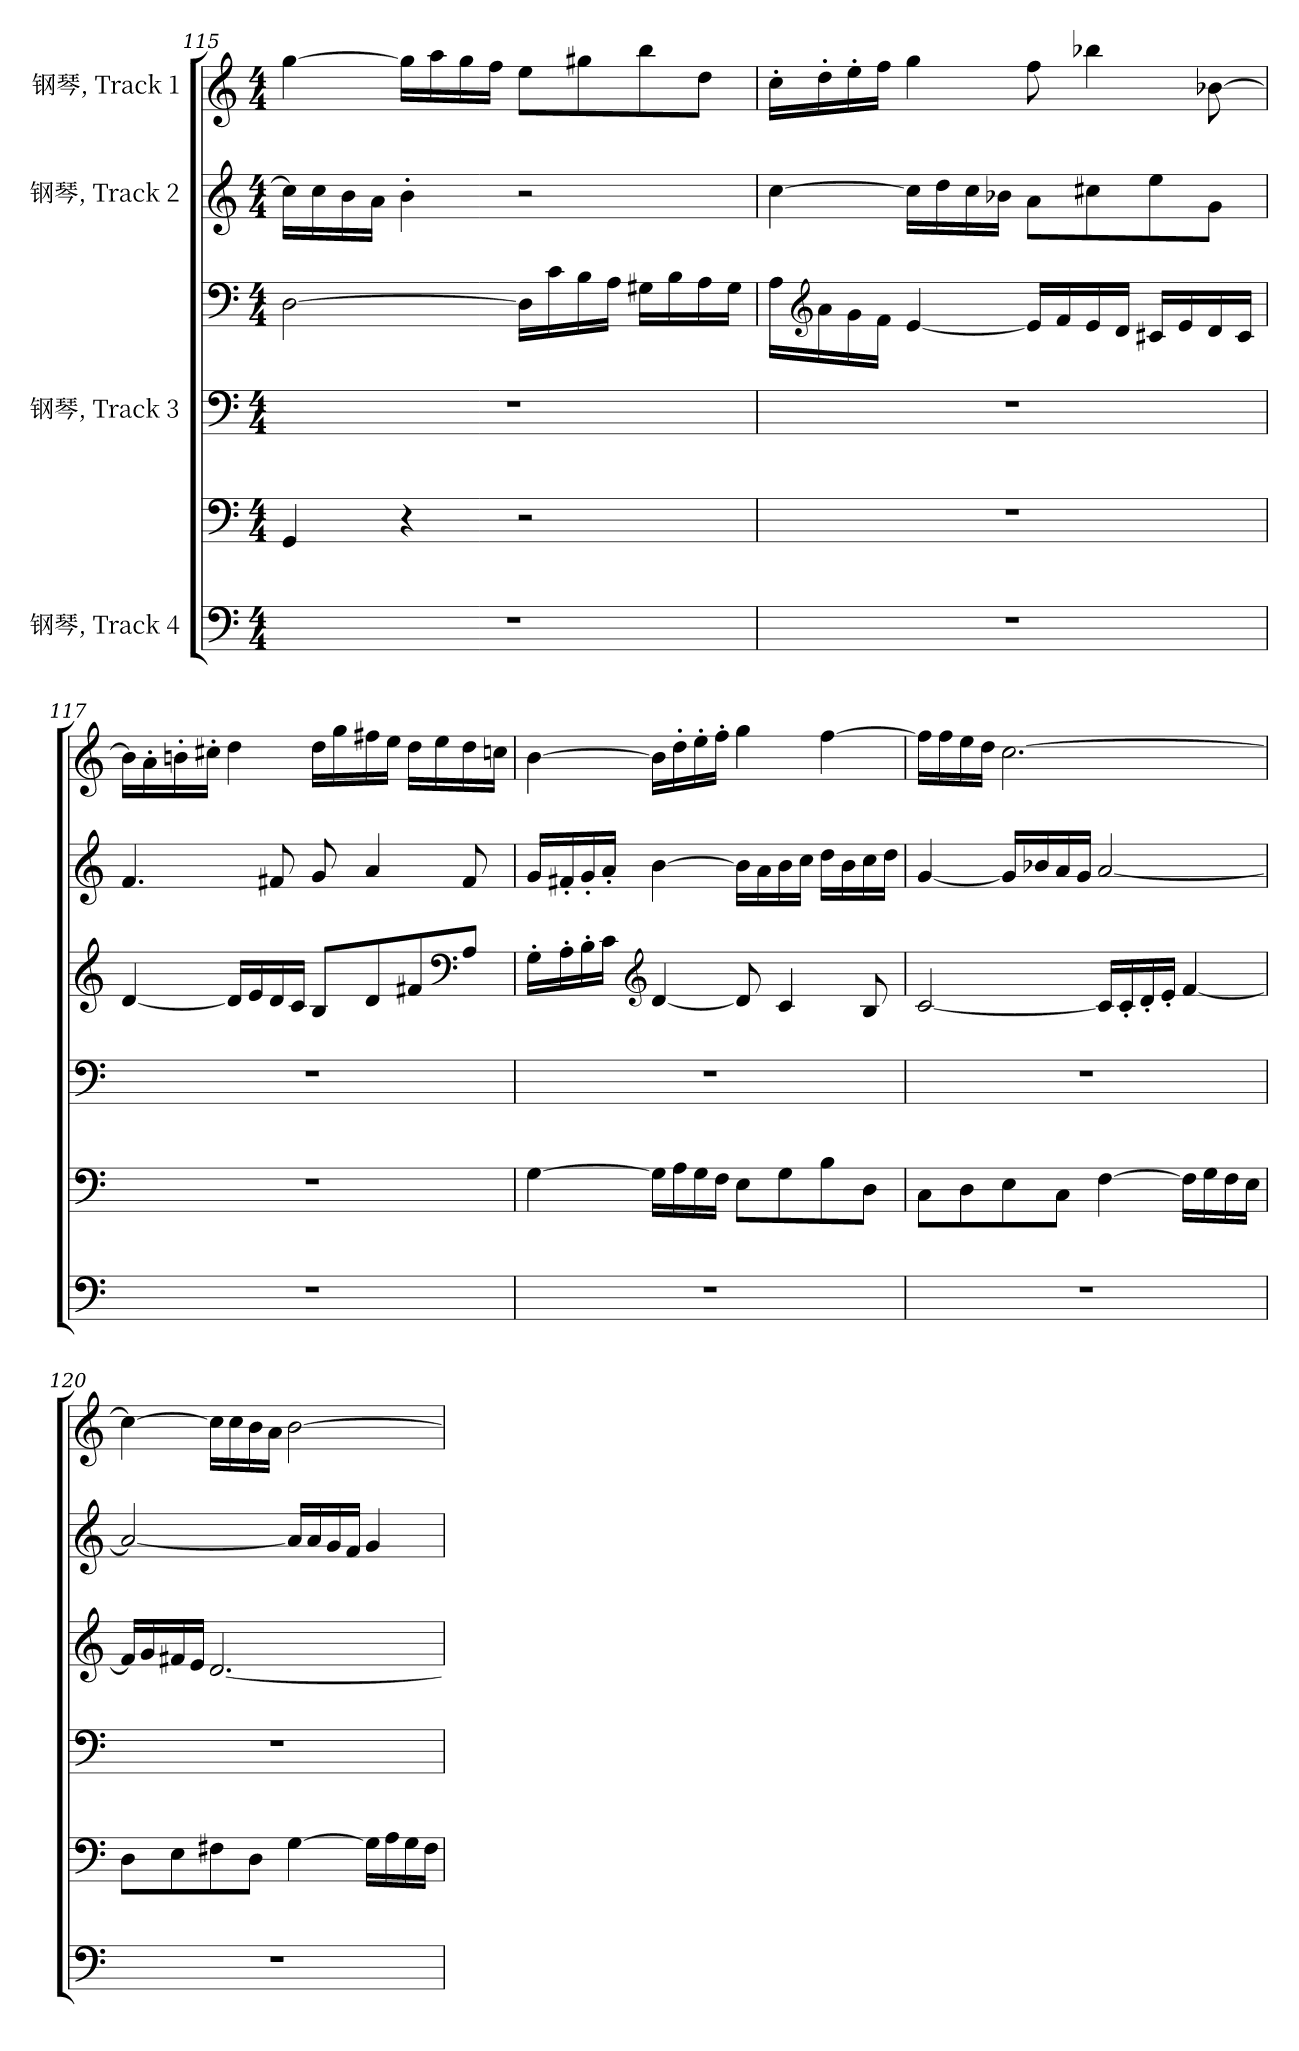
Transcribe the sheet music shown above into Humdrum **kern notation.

**kern	**kern	**kern	**kern	**kern	**kern
*part4	*part4	*part3	*part3	*part2	*part1
*staff6	*staff5	*staff4	*staff3	*staff2	*staff1
*I"钢琴, Track 4	*	*I"钢琴, Track 3	*	*I"钢琴, Track 2	*I"钢琴, Track 1
!!LO:LB:g=z
*clefF4	*clefF4	*clefF4	*clefF4	*clefG2	*clefG2
*k[]	*k[]	*k[]	*k[]	*k[]	*k[]
*M4/4	*M4/4	*M4/4	*M4/4	*M4/4	*M4/4
=115	=115	=115	=115	=115	=115
1r	4GG/	1r	[2D\	16cc\LL]	[4gg\
.	.	.	.	16cc\	.
.	.	.	.	16b\	.
.	.	.	.	16a\JJ	.
.	4r	.	.	4b'\	16gg\LL]
.	.	.	.	.	16aa\
.	.	.	.	.	16gg\
.	.	.	.	.	16ff\JJ
.	2r	.	16D\LL]	2r	8ee\L
.	.	.	16c\	.	.
.	.	.	16B\	.	8gg#X\
.	.	.	16A\JJ	.	.
*	*	*	*	*	*MM111
.	.	.	16G#X\LL	.	8bb\
.	.	.	16B\	.	.
.	.	.	16A\	.	8dd\J
.	.	.	16G#\JJ	.	.
=116	=116	=116	=116	=116	=116
1r	1r	1r	16A\LL	[4cc\	16cc'\LL
*	*	*	*clefG2	*	*
.	.	.	16a\	.	16dd'\
.	.	.	16g\	.	16ee'\
.	.	.	16f\JJ	.	16ff\JJ
.	.	.	[4e/	16cc\LL]	4gg\
.	.	.	.	16dd\	.
.	.	.	.	16cc\	.
.	.	.	.	16b-X\JJ	.
.	.	.	16e/LL]	8a\L	8ff\
.	.	.	16f/	.	.
.	.	.	16e/	8cc#X\	4bb-X\
.	.	.	16d/JJ	.	.
.	.	.	16c#X/LL	8ee\	.
.	.	.	16e/	.	.
.	.	.	16d/	8g\J	[8b-X\
.	.	.	16c#/JJ	.	.
!!LO:PB:g=z
=117	=117	=117	=117	=117	=117
1r	1r	1r	[4d/	4.f/	16b-\LL]
.	.	.	.	.	16a'\
.	.	.	.	.	16bn'\
.	.	.	.	.	16cc#X'\JJ
.	.	.	16d/LL]	.	4dd\
.	.	.	16e/	.	.
.	.	.	16d/	8f#X/	.
.	.	.	16c/JJ	.	.
.	.	.	8B/L	8g/	16dd\LL
.	.	.	.	.	16gg\
.	.	.	8d/	4a/	16ff#X\
.	.	.	.	.	16ee\JJ
.	.	.	8f#X/	.	16dd\LL
.	.	.	.	.	16ee\
*	*	*	*clefF4	*	*
.	.	.	8A/J	8f#/	16dd\
.	.	.	.	.	16ccn\JJ
=118	=118	=118	=118	=118	=118
1r	[4G\	1r	16G'\LL	16g/LL	[4b\
.	.	.	16A'\	16f#X'/	.
.	.	.	16B'\	16g'/	.
.	.	.	16c\JJ	16a'/JJ	.
*	*	*	*clefG2	*	*
.	16G\LL]	.	[4d/	[4b\	16b\LL]
.	16A\	.	.	.	16dd'\
.	16G\	.	.	.	16ee'\
.	16F\JJ	.	.	.	16ff'\JJ
.	8E\L	.	8d/]	16b\LL]	4gg\
.	.	.	.	16a\	.
.	8G\	.	4c/	16b\	.
.	.	.	.	16cc\JJ	.
.	8B\	.	.	16dd\LL	[4ff\
.	.	.	.	16b\	.
.	8D\J	.	8B/	16cc\	.
.	.	.	.	16dd\JJ	.
!!LO:LB:g=z
=119	=119	=119	=119	=119	=119
1r	8C\L	1r	[2c/	[4g/	16ff\LL]
.	.	.	.	.	16ff\
.	8D\	.	.	.	16ee\
.	.	.	.	.	16dd\JJ
.	8E\	.	.	16g/LL]	[2.cc\
.	.	.	.	16b-X/	.
.	8C\J	.	.	16a/	.
.	.	.	.	16g/JJ	.
.	[4F\	.	16c/LL]	[2a/	.
.	.	.	16c'/	.	.
.	.	.	16d'/	.	.
.	.	.	16e'/JJ	.	.
.	16F\LL]	.	[4f/	.	.
.	16G\	.	.	.	.
.	16F\	.	.	.	.
.	16E\JJ	.	.	.	.
=120	=120	=120	=120	=120	=120
*	*	*	*	*	*MM114
1r	8D\L	1r	16f/LL]	2a/_	4cc\_
.	.	.	16g/	.	.
.	8E\	.	16f#X/	.	.
.	.	.	16e/JJ	.	.
.	8F#X\	.	[2.d/	.	16cc\LL]
.	.	.	.	.	16cc\
.	8D\J	.	.	.	16b\
.	.	.	.	.	16a\JJ
*	*	*	*	*	*MM115
.	[4G\	.	.	16a/LL]	[2b\
.	.	.	.	16a/	.
.	.	.	.	16g/	.
.	.	.	.	16f/JJ	.
.	16G\LL]	.	.	4g/	.
.	16A\	.	.	.	.
.	16G\	.	.	.	.
.	16F#\JJ	.	.	.	.
=	=	=	=	=	=
*-	*-	*-	*-	*-	*-
